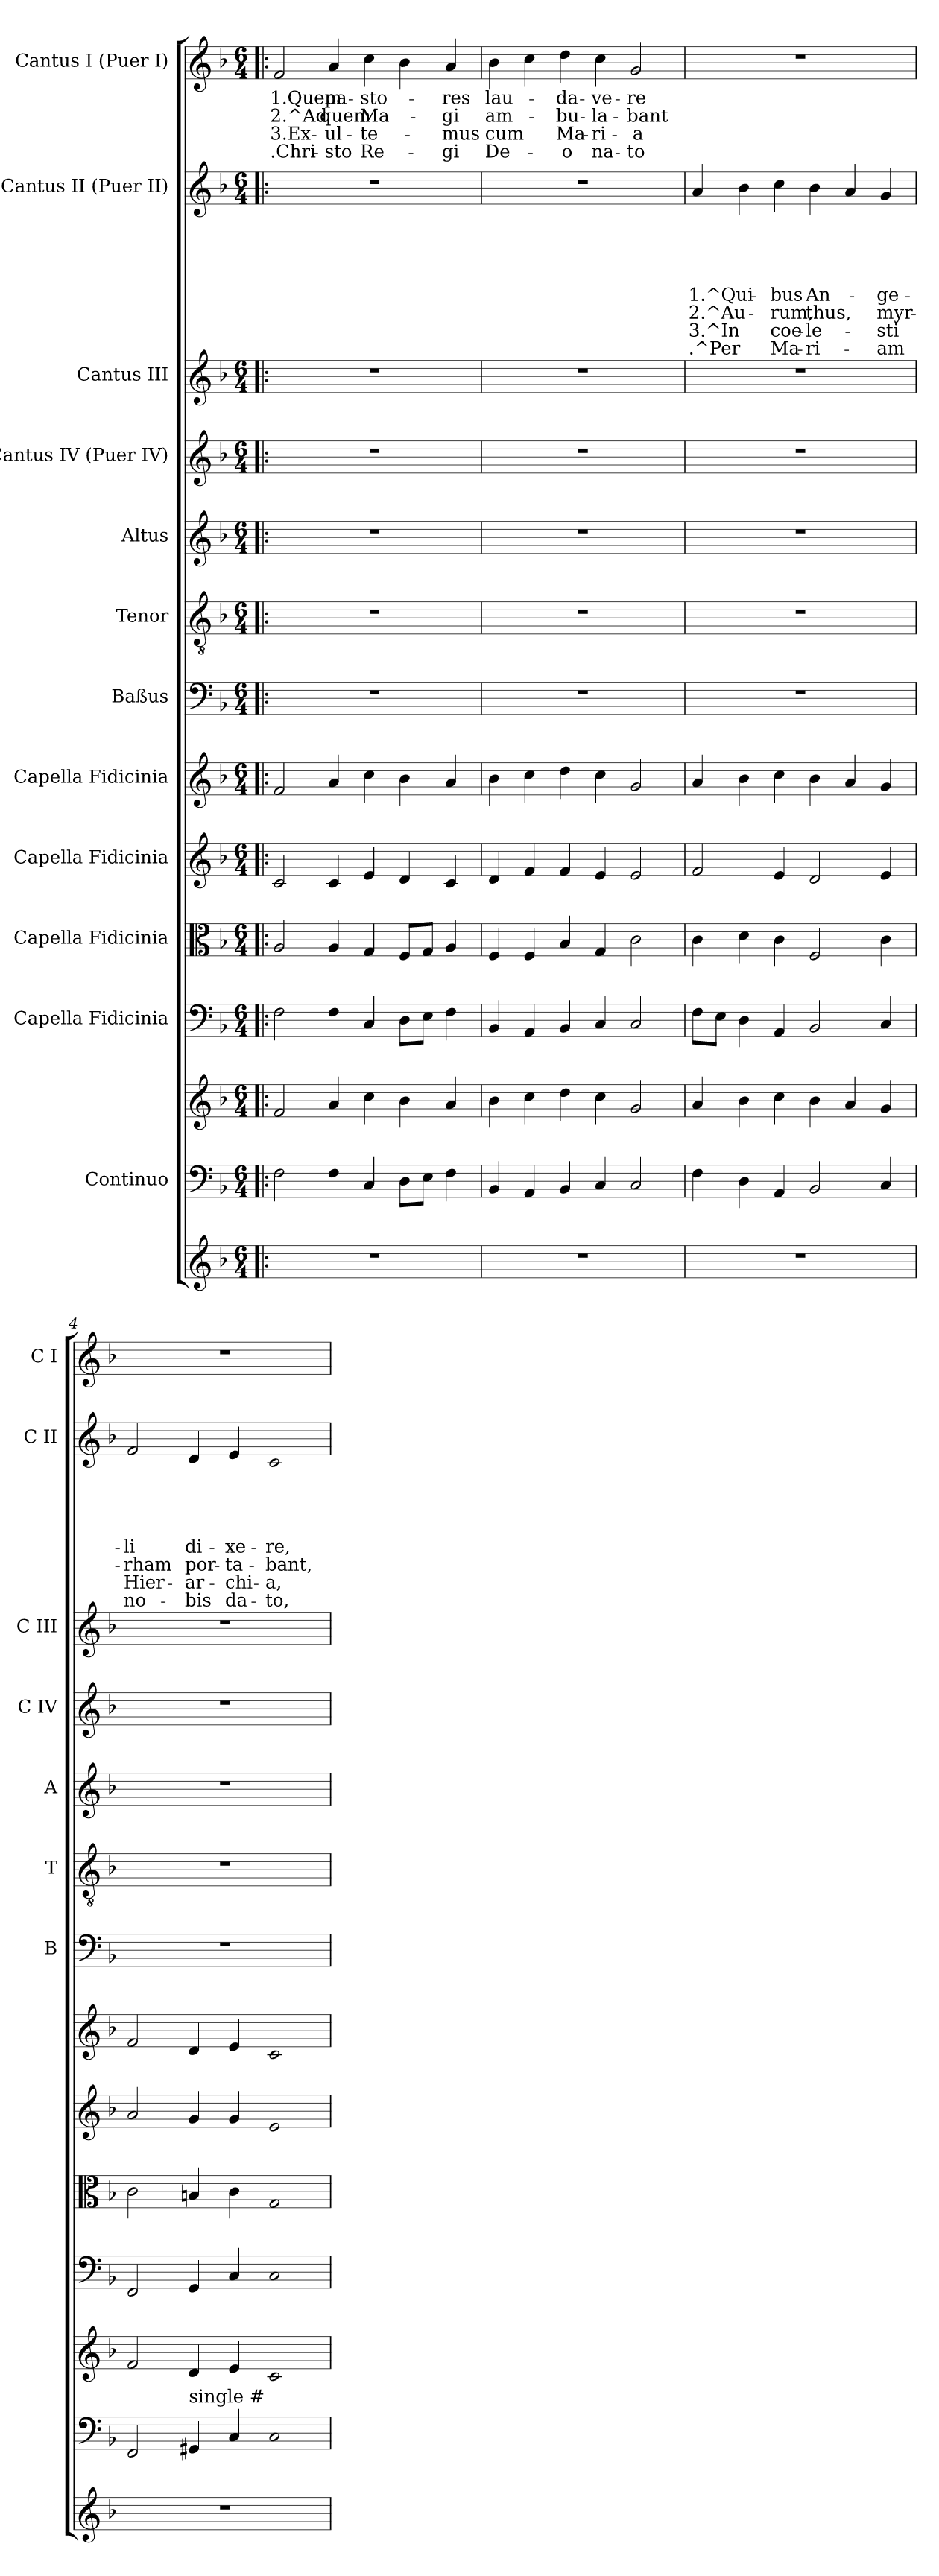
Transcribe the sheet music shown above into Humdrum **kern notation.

**kern	**kern	**kern	**kern	**kern	**kern	**kern	**kern	**kern	**kern	**kern	**kern	**kern	**text	**text	**text	**text	**text	**text	**text	**text	**kern	**text	**text	**text	**text
*part13	*part12	*part12	*part11	*part10	*part9	*part8	*part7	*part6	*part5	*part4	*part3	*part2	*part2	*part2	*part2	*part2	*part2	*part2	*part2	*part2	*part1	*part1	*part1	*part1	*part1
*staff14	*staff13	*staff12	*staff11	*staff10	*staff9	*staff8	*staff7	*staff6	*staff5	*staff4	*staff3	*staff2	*staff2	*staff2	*staff2	*staff2	*staff2	*staff2	*staff2	*staff2	*staff1	*staff1	*staff1	*staff1	*staff1
*	*I"Continuo	*	*I"Capella Fidicinia	*I"Capella Fidicinia	*I"Capella Fidicinia	*I"Capella Fidicinia	*I"Baßus	*I"Tenor	*I"Altus	*I"Cantus IV (Puer IV)	*I"Cantus III	*I"Cantus II (Puer II)	*	*	*	*	*	*	*	*	*I"Cantus I (Puer I)	*	*	*	*
*	*	*	*	*	*	*	*I'B	*I'T	*I'A	*I'C IV	*I'C III	*I'C II	*	*	*	*	*	*	*	*	*I'C I	*	*	*	*
!!LO:PB:g=z
*clefG2	*clefF4	*clefG2	*clefF4	*clefC3	*clefG2	*clefG2	*clefF4	*clefGv2	*clefG2	*clefG2	*clefG2	*clefG2	*	*	*	*	*	*	*	*	*clefG2	*	*	*	*
*k[b-]	*k[b-]	*k[b-]	*k[b-]	*k[b-]	*k[b-]	*k[b-]	*k[b-]	*k[b-]	*k[b-]	*k[b-]	*k[b-]	*k[b-]	*	*	*	*	*	*	*	*	*k[b-]	*	*	*	*
*F:	*F:	*F:	*F:	*F:	*F:	*F:	*F:	*F:	*F:	*F:	*F:	*F:	*	*	*	*	*	*	*	*	*F:	*	*	*	*
*M6/4	*M6/4	*M6/4	*M6/4	*M6/4	*M6/4	*M6/4	*M6/4	*M6/4	*M6/4	*M6/4	*M6/4	*M6/4	*	*	*	*	*	*	*	*	*M6/4	*	*	*	*
=1!|:	=1!|:	=1!|:	=1!|:	=1!|:	=1!|:	=1!|:	=1!|:	=1!|:	=1!|:	=1!|:	=1!|:	=1!|:	=1!|:	=1!|:	=1!|:	=1!|:	=1!|:	=1!|:	=1!|:	=1!|:	=1!|:	=1!|:	=1!|:	=1!|:	=1!|:
!	!	!	!	!	!	!	!	!	!	!	!	!	!	!	!	!	!	!	!	!	!	!LO:LY:b	!LO:LY:b	!LO:LY:b	!LO:LY:b
1.r	2F\	2f/	2F\	2A/	2c/	2f/	1.r	1.r	1.r	1.r	1.r	1.r	.	.	.	.	.	.	.	.	2f/	1.Quem	2.^Ad	3.Ex-	.Chri-
!	!	!	!	!	!	!	!	!	!	!	!	!	!	!	!	!	!	!	!	!	!	!LO:LY:b	!LO:LY:b	!LO:LY:b	!LO:LY:b
.	4F\	4a/	4F\	4A/	4c/	4a/	.	.	.	.	.	.	.	.	.	.	.	.	.	.	4a/	pa-	quem	-ul-	-sto
!	!	!	!	!	!	!	!	!	!	!	!	!	!	!	!	!	!	!	!	!	!	!LO:LY:b	!LO:LY:b	!LO:LY:b	!LO:LY:b
.	4C/	4cc\	4C/	4G/	4e/	4cc\	.	.	.	.	.	.	.	.	.	.	.	.	.	.	4cc\	-sto-	Ma-	-te-	Re-
.	8D\L	4b-\	8D\L	8F/L	4d/	4b-\	.	.	.	.	.	.	.	.	.	.	.	.	.	.	4b-\	.	.	.	.
.	8E\J	.	8E\J	8G/J	.	.	.	.	.	.	.	.	.	.	.	.	.	.	.	.	.	.	.	.	.
!	!	!	!	!	!	!	!	!	!	!	!	!	!	!	!	!	!	!	!	!	!	!LO:LY:b	!LO:LY:b	!LO:LY:b	!LO:LY:b
.	4F\	4a/	4F\	4A/	4c/	4a/	.	.	.	.	.	.	.	.	.	.	.	.	.	.	4a/	-res	-gi	-mus	-gi
=2	=2	=2	=2	=2	=2	=2	=2	=2	=2	=2	=2	=2	=2	=2	=2	=2	=2	=2	=2	=2	=2	=2	=2	=2	=2
!	!	!	!	!	!	!	!	!	!	!	!	!	!	!	!	!	!	!	!	!	!	!LO:LY:b	!LO:LY:b	!LO:LY:b	!LO:LY:b
1.r	4BB-/	4b-\	4BB-/	4F/	4d/	4b-\	1.r	1.r	1.r	1.r	1.r	1.r	.	.	.	.	.	.	.	.	4b-\	lau-	am-	cum	De-
.	4AA/	4cc\	4AA/	4F/	4f/	4cc\	.	.	.	.	.	.	.	.	.	.	.	.	.	.	4cc\	.	.	.	.
!	!	!	!	!	!	!	!	!	!	!	!	!	!	!	!	!	!	!	!	!	!	!LO:LY:b	!LO:LY:b	!LO:LY:b	!LO:LY:b
.	4BB-/	4dd\	4BB-/	4B-/	4f/	4dd\	.	.	.	.	.	.	.	.	.	.	.	.	.	.	4dd\	-da-	-bu-	Ma-	-o
!	!	!	!	!	!	!	!	!	!	!	!	!	!	!	!	!	!	!	!	!	!	!LO:LY:b	!LO:LY:b	!LO:LY:b	!LO:LY:b
.	4C/	4cc\	4C/	4G/	4e/	4cc\	.	.	.	.	.	.	.	.	.	.	.	.	.	.	4cc\	-ve-	-la-	-ri-	na-
!	!	!	!	!	!	!	!	!	!	!	!	!	!	!	!	!	!	!	!	!	!	!LO:LY:b	!LO:LY:b	!LO:LY:b	!LO:LY:b
.	2C/	2g/	2C/	2c\	2e/	2g/	.	.	.	.	.	.	.	.	.	.	.	.	.	.	2g/	-re	-bant	-a	-to
=3	=3	=3	=3	=3	=3	=3	=3	=3	=3	=3	=3	=3	=3	=3	=3	=3	=3	=3	=3	=3	=3	=3	=3	=3	=3
!	!	!	!	!	!	!	!	!	!	!	!	!	!	!	!	!	!LO:LY:b:rj	!LO:LY:b:rj	!LO:LY:b:rj	!LO:LY:b:rj	!	!	!	!	!
1.r	4F\	4a/	8F\L	4c\	2f/	4a/	1.r	1.r	1.r	1.r	1.r	4a/	.	.	.	.	1.^Qui-	2.^Au-	3.^In	.^Per	1.r	.	.	.	.
.	.	.	8E\J	.	.	.	.	.	.	.	.	.	.	.	.	.	.	.	.	.	.	.	.	.	.
.	4D\	4b-\	4D\	4d\	.	4b-\	.	.	.	.	.	4b-\	.	.	.	.	.	.	.	.	.	.	.	.	.
!	!	!	!	!	!	!	!	!	!	!	!	!	!	!	!	!	!LO:LY:b:rj	!LO:LY:b:rj	!LO:LY:b:rj	!LO:LY:b:rj	!	!	!	!	!
.	4AA/	4cc\	4AA/	4c\	4e/	4cc\	.	.	.	.	.	4cc\	.	.	.	.	-bus	-rum,	coe-	Ma-	.	.	.	.	.
!	!	!	!	!	!	!	!	!	!	!	!	!	!	!	!	!	!LO:LY:b:rj	!LO:LY:b:rj	!LO:LY:b:rj	!LO:LY:b:rj	!	!	!	!	!
.	2BB-/	4b-\	2BB-/	2F/	2d/	4b-\	.	.	.	.	.	4b-\	.	.	.	.	An-	thus,	-le-	-ri-	.	.	.	.	.
.	.	4a/	.	.	.	4a/	.	.	.	.	.	4a/	.	.	.	.	.	.	.	.	.	.	.	.	.
!	!	!	!	!	!	!	!	!	!	!	!	!	!	!	!	!	!LO:LY:b:rj	!LO:LY:b:rj	!LO:LY:b:rj	!LO:LY:b:rj	!	!	!	!	!
.	4C/	4g/	4C/	4c\	4e/	4g/	.	.	.	.	.	4g/	.	.	.	.	-ge-	myr-	-sti	-am	.	.	.	.	.
=4	=4	=4	=4	=4	=4	=4	=4	=4	=4	=4	=4	=4	=4	=4	=4	=4	=4	=4	=4	=4	=4	=4	=4	=4	=4
!	!	!	!	!	!	!	!	!	!	!	!	!	!	!	!	!	!LO:LY:b:rj	!LO:LY:b:rj	!LO:LY:b:rj	!LO:LY:b:rj	!	!	!	!	!
1.r	2FF/	2f/	2FF/	2c\	2a/	2f/	1.r	1.r	1.r	1.r	1.r	2f/	.	.	.	.	-li	-rham	Hier-	no-	1.r	.	.	.	.
!	!LO:TX:a:t=single #	!	!	!	!	!	!	!	!	!	!	!	!	!	!	!	!	!	!	!	!	!	!	!	!
!	!	!	!	!	!	!	!	!	!	!	!	!	!	!	!	!	!LO:LY:b:rj	!LO:LY:b:rj	!LO:LY:b:rj	!LO:LY:b:rj	!	!	!	!	!
.	4GG#/	4d/	4GG/	4Bn/	4g/	4d/	.	.	.	.	.	4d/	.	.	.	.	di-	por-	-ar-	-bis	.	.	.	.	.
!	!	!	!	!	!	!	!	!	!	!	!	!	!	!	!	!	!LO:LY:b:rj	!LO:LY:b:rj	!LO:LY:b:rj	!LO:LY:b:rj	!	!	!	!	!
.	4C/	4e/	4C/	4c\	4g/	4e/	.	.	.	.	.	4e/	.	.	.	.	-xe-	-ta-	-chi-	da-	.	.	.	.	.
!	!	!	!	!	!	!	!	!	!	!	!	!	!	!	!	!	!LO:LY:b:rj	!LO:LY:b:rj	!LO:LY:b:rj	!LO:LY:b:rj	!	!	!	!	!
.	2C/	2c/	2C/	2G/	2e/	2c/	.	.	.	.	.	2c/	.	.	.	.	-re,	-bant,	-a,	-to,	.	.	.	.	.
=	=	=	=	=	=	=	=	=	=	=	=	=	=	=	=	=	=	=	=	=	=	=	=	=	=
*-	*-	*-	*-	*-	*-	*-	*-	*-	*-	*-	*-	*-	*-	*-	*-	*-	*-	*-	*-	*-	*-	*-	*-	*-	*-
